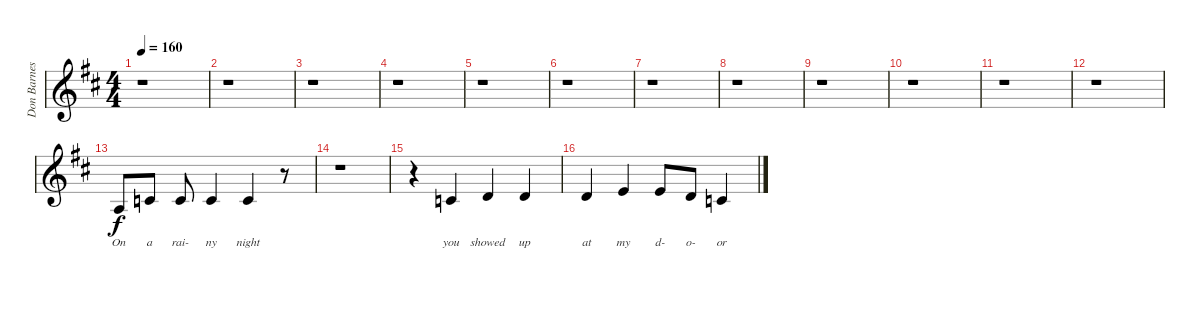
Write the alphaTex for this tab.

\track ("Don Barnes Vocals" "Don Barnes") {instrument violin}
\staff {score}
\tuning (E4 B3 G3 D3 A2 E2) {hide}
\ts (4 4)
\tempo 160
\clef g2
\ks d
r.1{dy f} |
r.1 |
r.1 |
r.1 |
r.1 |
r.1 |
r.1 |
r.1 |
r.1 |
r.1 |
r.1 |
r.1 |
2.3.8{lyrics (0 "On") lyrics (1 "") lyrics (2 "") lyrics (3 "") lyrics (4 "")} 1.2.8{lyrics (0 "a") lyrics (1 "") lyrics (2 "") lyrics (3 "") lyrics (4 "")} 1.2.8{lyrics (0 "rai-") lyrics (1 "") lyrics (2 "") lyrics (3 "") lyrics (4 "")} 1.2.4{lyrics (0 "ny") lyrics (1 "") lyrics (2 "") lyrics (3 "") lyrics (4 "")} 1.2.4{lyrics (0 "night") lyrics (1 "") lyrics (2 "") lyrics (3 "") lyrics (4 "")} r.8 |
r.1 |
r.4 1.2.4{lyrics (0 "you") lyrics (1 "") lyrics (2 "") lyrics (3 "") lyrics (4 "")} 3.2.4{lyrics (0 "showed") lyrics (1 "") lyrics (2 "") lyrics (3 "") lyrics (4 "")} 3.2.4{lyrics (0 "up") lyrics (1 "") lyrics (2 "") lyrics (3 "") lyrics (4 "")} |
3.2.4{lyrics (0 "at") lyrics (1 "") lyrics (2 "") lyrics (3 "") lyrics (4 "")} 0.1.4{lyrics (0 "my") lyrics (1 "") lyrics (2 "") lyrics (3 "") lyrics (4 "")} 0.1.8{lyrics (0 "d-") lyrics (1 "") lyrics (2 "") lyrics (3 "") lyrics (4 "")} 3.2.8{lyrics (0 "o-") lyrics (1 "") lyrics (2 "") lyrics (3 "") lyrics (4 "")} 1.2.4{lyrics (0 "or") lyrics (1 "") lyrics (2 "") lyrics (3 "") lyrics (4 "")}
